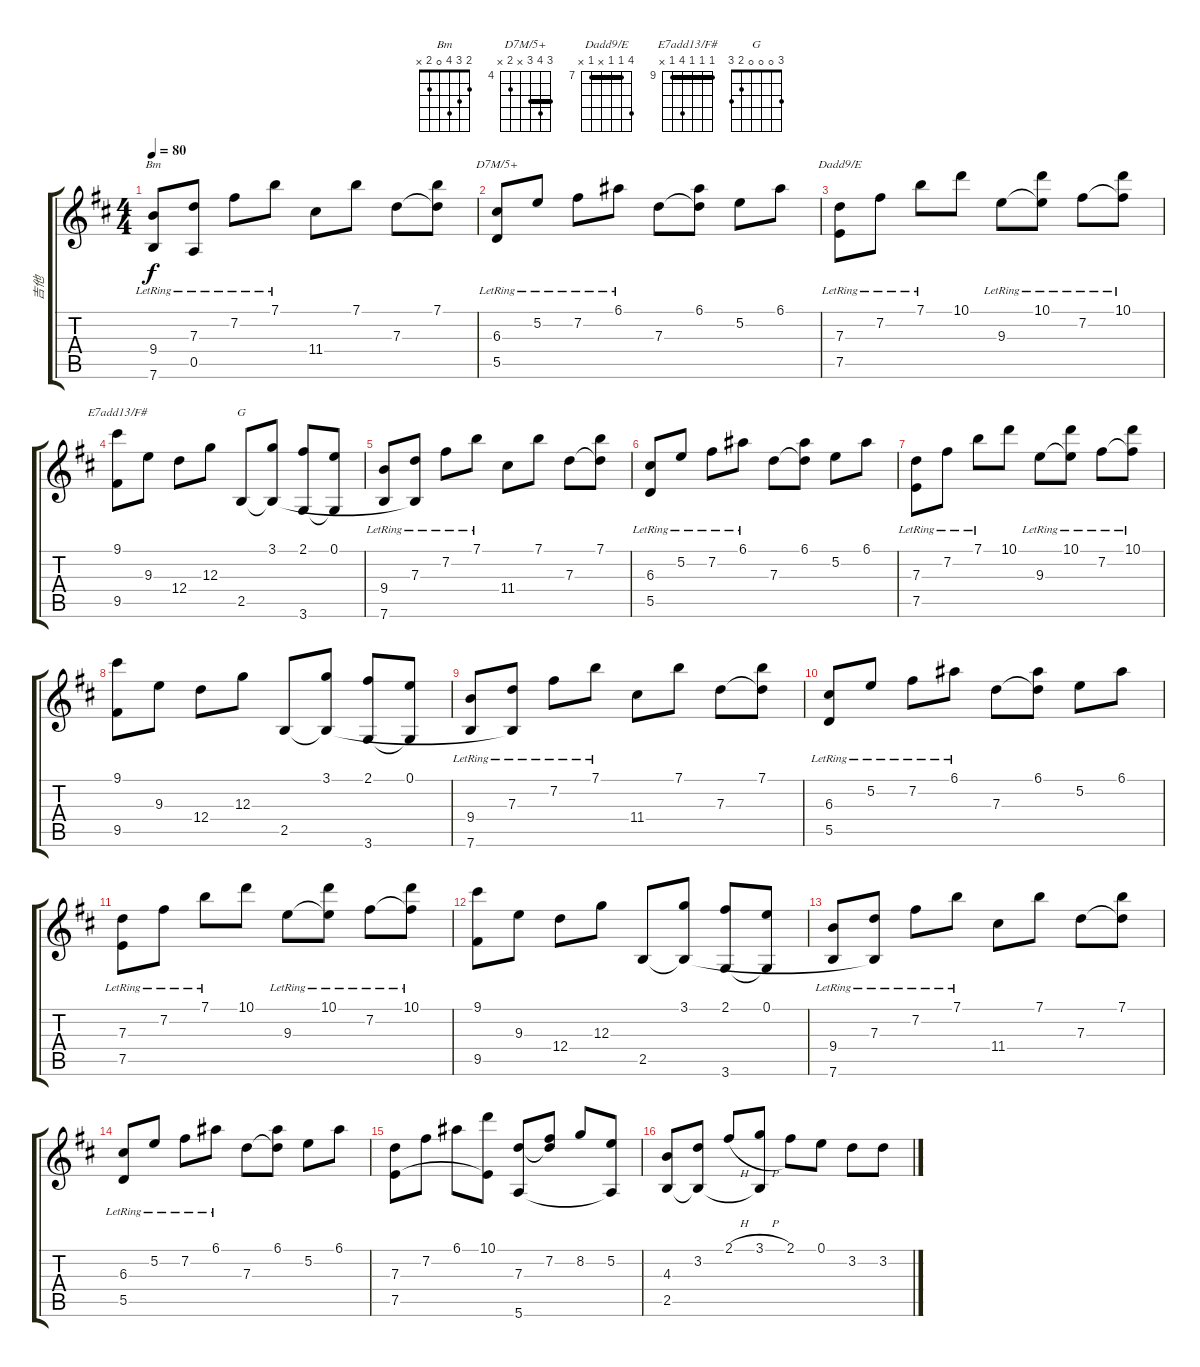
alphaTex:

\track ("吉他" "吉他") {instrument acousticguitarnylon}
\staff {score tabs}
\tuning (E4 B3 G3 D3 A2 E2) {hide}
\chord ("Bm" 2 3 4 0 2 x)
\chord ("D7M/5+" 6 7 6 x 5 x) {firstfret 4 barre 6}
\chord ("Dadd9/E" 10 7 7 x 7 x) {firstfret 7 barre 7}
\chord ("E7add13/F#" 9 9 9 12 9 x) {firstfret 9 barre 9}
\chord ("G" 3 0 0 0 2 3)
\ts (4 4)
\tempo 80
\clef g2
\ks bminor
(9.4{lr} 7.6{lr}).8{ch "Bm" dy f instrument acousticguitarnylon} (7.3{lr} 0.5).8 7.2{lr}.8 7.1{lr}.8 11.4.8 7.1.8 7.3.8 (7.1 7.3{t}).8 |
(6.3{lr} 5.5{lr}).8{ch "D7M/5+"} 5.2{lr}.8 7.2{lr}.8 6.1{lr}.8 7.3.8 (6.1 7.3{t}).8 5.2.8 6.1.8 |
(7.3{lr} 7.5{lr}).8{ch "Dadd9/E"} 7.2{lr}.8 7.1{lr}.8 10.1.8 9.3{lr}.8 (10.1{lr} 9.3{t}).8 7.2{lr}.8 (10.1{lr} 7.2{t}).8 |
(9.1 9.5).8{ch "E7add13/F#"} 9.3.8 12.4.8 12.3.8 2.5.8{ch "G"} (3.1 2.5{t}).8 (2.1 3.6).8 (0.1 3.6{t}).8 |
(9.4{lr} 7.6{lr}).8 (7.3{lr} 2.5{t}).8 7.2{lr}.8 7.1{lr}.8 11.4.8 7.1.8 7.3.8 (7.1 7.3{t}).8 |
(6.3{lr} 5.5{lr}).8 5.2{lr}.8 7.2{lr}.8 6.1{lr}.8 7.3.8 (6.1 7.3{t}).8 5.2.8 6.1.8 |
(7.3{lr} 7.5{lr}).8 7.2{lr}.8 7.1{lr}.8 10.1.8 9.3{lr}.8 (10.1{lr} 9.3{t}).8 7.2{lr}.8 (10.1{lr} 7.2{t}).8 |
(9.1 9.5).8 9.3.8 12.4.8 12.3.8 2.5.8 (3.1 2.5{t}).8 (2.1 3.6).8 (0.1 3.6{t}).8 |
(9.4{lr} 7.6{lr}).8 (7.3{lr} 2.5{t}).8 7.2{lr}.8 7.1{lr}.8 11.4.8 7.1.8 7.3.8 (7.1 7.3{t}).8 |
(6.3{lr} 5.5{lr}).8 5.2{lr}.8 7.2{lr}.8 6.1{lr}.8 7.3.8 (6.1 7.3{t}).8 5.2.8 6.1.8 |
(7.3{lr} 7.5{lr}).8 7.2{lr}.8 7.1{lr}.8 10.1.8 9.3{lr}.8 (10.1{lr} 9.3{t}).8 7.2{lr}.8 (10.1{lr} 7.2{t}).8 |
(9.1 9.5).8 9.3.8 12.4.8 12.3.8 2.5.8 (3.1 2.5{t}).8 (2.1 3.6).8 (0.1 3.6{t}).8 |
(9.4{lr} 7.6{lr}).8 (7.3{lr} 2.5{t}).8 7.2{lr}.8 7.1{lr}.8 11.4.8 7.1.8 7.3.8 (7.1 7.3{t}).8 |
(6.3{lr} 5.5{lr}).8 5.2{lr}.8 7.2{lr}.8 6.1{lr}.8 7.3.8 (6.1 7.3{t}).8 5.2.8 6.1.8 |
(7.3 7.5).8 7.2.8 6.1.8 (10.1 7.5{t}).8 (7.3 5.6).8 (7.2 7.3{t}).8 8.2.8 (5.2 5.6{t}).8 |
(4.3 2.5).8 (3.2 2.5{t}).8 2.1{h}.8 (3.1{h} 2.5{t}).8 2.1.8 0.1.8 3.2.8 3.2.8
